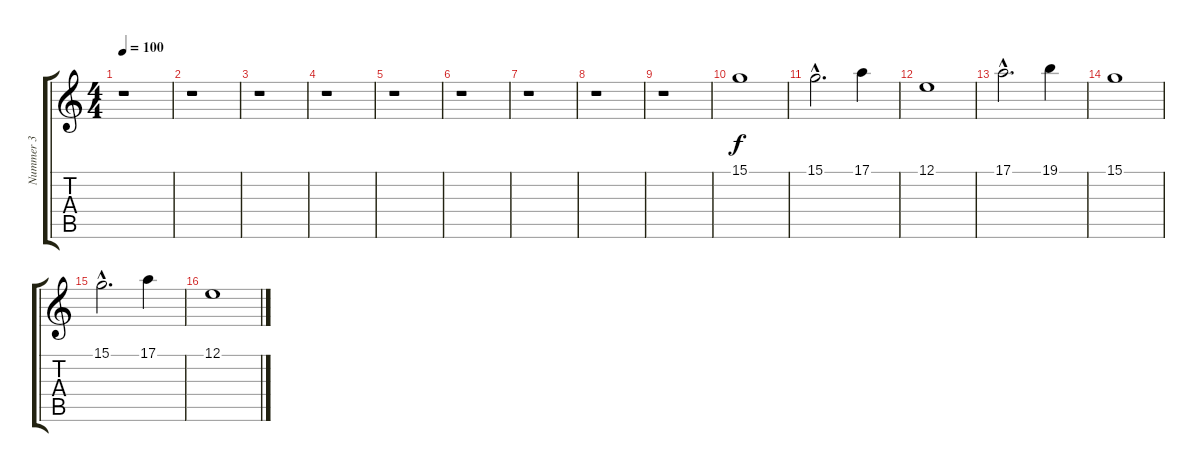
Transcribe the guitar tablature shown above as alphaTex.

\track ("Nummer 3" "Nummer 3") {instrument stringensemble1}
\staff {score tabs}
\tuning (E4 B3 G3 D3 A2 E2) {hide}
\ts (4 4)
\tempo 100
\clef g2
\ks c
r.1{dy f} |
r.1 |
r.1 |
r.1 |
r.1 |
r.1 |
r.1 |
r.1 |
r.1 |
15.1.1 |
15.1{hac}.2{d} 17.1.4 |
12.1.1 |
17.1{hac}.2{d} 19.1.4 |
15.1.1 |
15.1{hac}.2{d} 17.1.4 |
12.1.1
